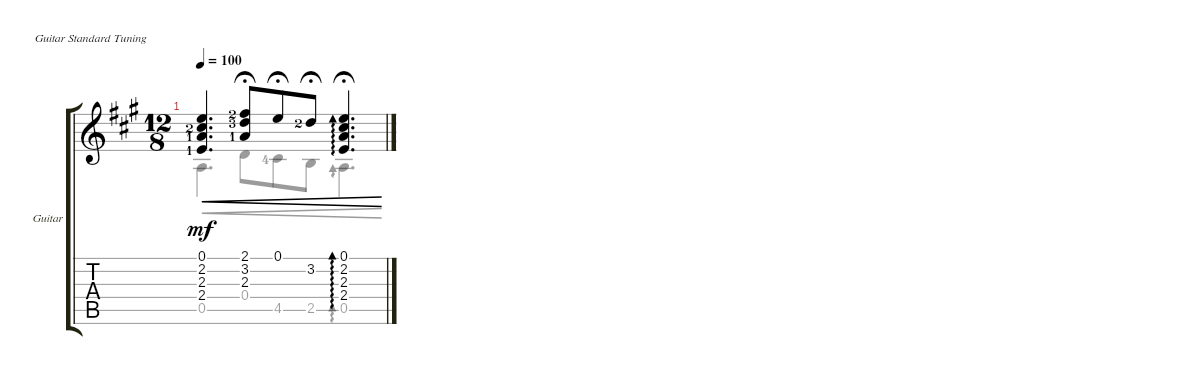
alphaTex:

\defaultSystemsLayout 4
\bracketExtendMode groupsimilarinstruments
\firstSystemTrackNameOrientation horizontal
\otherSystemsTrackNameOrientation horizontal
\track ("Guitar" "Guitar") {instrument acousticguitarsteel}
\staff {score tabs}
\tuning (E4 B3 G3 D3 A2 E2)
\voice
\ts (12 8)
\tempo 100
\clef g2
\ks a
(0.1 2.2{lf 3} 2.3{lf 2} 2.4{lf 2}).4{d cre dy mf} (2.3{lf 2} 3.2{lf 4} 2.1{lf 3}).8{cre fermata (medium 0.5)} 0.1.8{cre fermata (medium 0.5)} 3.2{lf 3}.8{cre fermata (medium 0.5)} (0.1 2.2 2.3 2.4).4{d ad 0 cre fermata (medium 0.5)}
\voice
\clef g2
\ottava regular
\simile none
\ks a
0.5.4{d cre dy mf} 0.4.8{cre fermata (medium 0.5)} 4.5{lf 5}.8{cre fermata (medium 0.5)} 2.5.8{cre fermata (medium 0.5)} 0.5.4{d ad 0 cre fermata (medium 0.5)}
